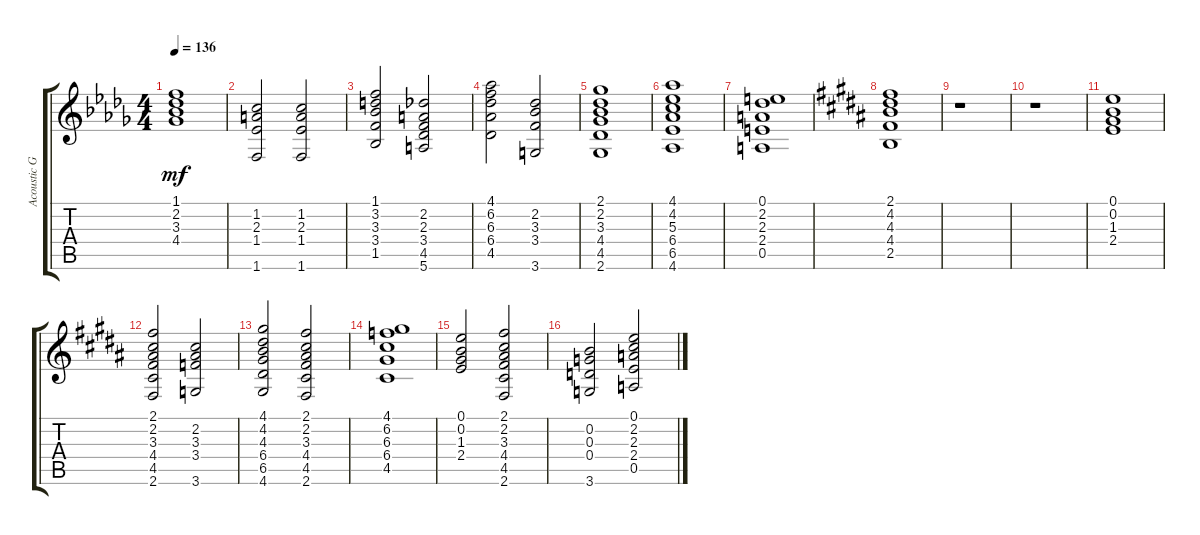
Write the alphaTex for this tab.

\track ("Acoustic Guitar" "Acoustic G") {instrument acousticguitarsteel}
\staff {score tabs}
\tuning (E4 B3 G3 D3 A2 E2) {hide}
\ts (4 4)
\tempo 136
\clef g2
\ks db
(1.1 2.2 3.3 4.4).1{dy mf} |
(1.2 2.3 1.4 1.6).2 (1.2 2.3 1.4 1.6).2 |
(1.1 3.2 3.3 3.4 1.5).2 (2.2 2.3 3.4 4.5 5.6).2 |
(4.1 6.2 6.3 6.4 4.5).2 (2.2 3.3 3.4 3.6).2 |
(2.1 2.2 3.3 4.4 4.5 2.6).1 |
(4.1 4.2 5.3 6.4 6.5 4.6).1 |
(0.1 2.2 2.3 2.4 0.5).1 |
\ks b
(2.1 4.2 4.3 4.4 2.5).1 |
r.1 |
r.1 |
(0.1 0.2 1.3 2.4).1 |
(2.1 2.2 3.3 4.4 4.5 2.6).2 (2.2 3.3 3.4 3.6).2 |
(4.1 4.2 4.3 6.4 6.5 4.6).2 (2.1 2.2 3.3 4.4 4.5 2.6).2 |
(4.1 6.2 6.3 6.4 4.5).1 |
(0.1 0.2 1.3 2.4).2 (2.1 2.2 3.3 4.4 4.5 2.6).2 |
(0.2 0.3 0.4 3.6).2 (0.1 2.2 2.3 2.4 0.5).2
